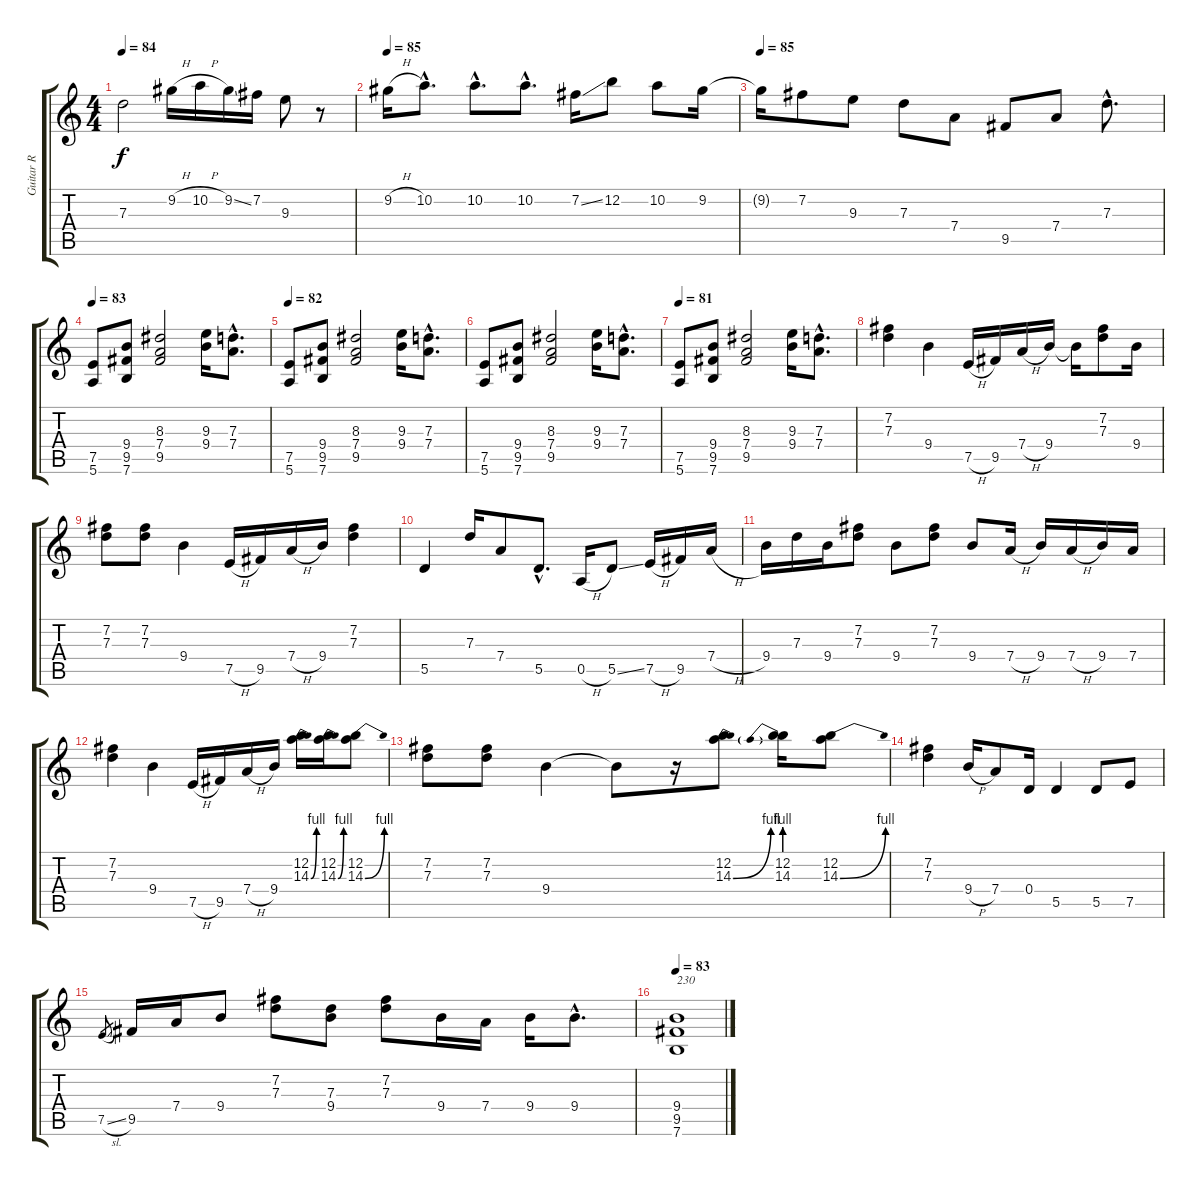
\track ("Guitar R" "Guitar R") {instrument overdrivenguitar}
\staff {score tabs}
\tuning (E4 B3 G3 D3 A2 E2) {hide}
\ts (4 4)
\tempo 84
\clef g2
\ks c
7.3.2{dy f} 9.2{h}.16 10.2{h}.16 9.2{ss}.16 7.2.16 9.3.8 r.8 |
\tempo 85
9.2{h}.16 10.2{hac}.8{d} 10.2{hac}.8{d} 10.2{hac}.8{d} 7.2{ss}.16 12.2.8 10.2.8 9.2.16 |
\tempo 85
9.2{t}.16 7.2.8 9.3.8 7.3.8 7.4.8 9.5.8 7.4.8 7.3{hac}.8{d} |
\tempo 83
(7.5 5.6).8{instrument overdrivenguitar} (9.4 9.5 7.6).8 (8.3 7.4 9.5).2 (9.3 9.4).16 (7.3{hac} 7.4{hac}).8{d} |
\tempo 82
(7.5 5.6).8 (9.4 9.5 7.6).8 (8.3 7.4 9.5).2 (9.3 9.4).16 (7.3{hac} 7.4{hac}).8{d} |
(7.5 5.6).8 (9.4 9.5 7.6).8 (8.3 7.4 9.5).2 (9.3 9.4).16 (7.3{hac} 7.4{hac}).8{d} |
\tempo 81
(7.5 5.6).8 (9.4 9.5 7.6).8 (8.3 7.4 9.5).2 (9.3 9.4).16 (7.3{hac} 7.4{hac}).8{d} |
(7.2 7.3).4 9.4.4 7.5{h}.16 9.5.16 7.4{h}.16 9.4.16 9.4{t}.16 (7.2 7.3).8 9.4.16 |
(7.2 7.3).8 (7.2 7.3).8 9.4.4 7.5{h}.16 9.5.16 7.4{h}.16 9.4.16 (7.2 7.3).4 |
5.5.4 7.3.16 7.4.8 5.5{hac}.8{d} 0.5{h}.16 5.5{ss}.8 7.5{h}.16 9.5.16 7.4{h}.16 |
9.4.16 7.3.16 9.4.16 (7.2 7.3).8 9.4.8 (7.2 7.3).8 9.4.8 7.4{h}.16 9.4.16 7.4{h}.16 9.4.16 7.4.16 |
(7.2 7.3).4 9.4.4 7.5{h}.16 9.5.16 7.4{h}.16 9.4.16 (12.2 14.3{be (bend 0 0 60 4)}).16 (12.2 14.3{be (bend 0 0 60 4)}).16 (12.2 14.3{be (bend 0 0 60 4)}).8 |
(7.2 7.3).8 (7.2 7.3).8 9.4.4 9.4{t}.8 r.16 (12.2 14.3{be (bend 0 0 60 4)}).8 (12.2 14.3{be (prebend 0 4 60 4)}).16 (12.2 14.3{be (bend 0 0 60 4)}).8 |
(7.2 7.3).4 9.4{h}.16 7.4.8 0.4.16 5.5.4 5.5.8 7.5.8 |
7.5{sl}.8{gr} 9.5.16 7.4.16 9.4.8 (7.2 7.3).8 (7.3 9.4).8 (7.2 7.3).8 9.4.16 7.4.16 9.4.16 9.4{hac}.8{d} |
\tempo 83
(9.4 9.5 7.6).1{txt "230"}
